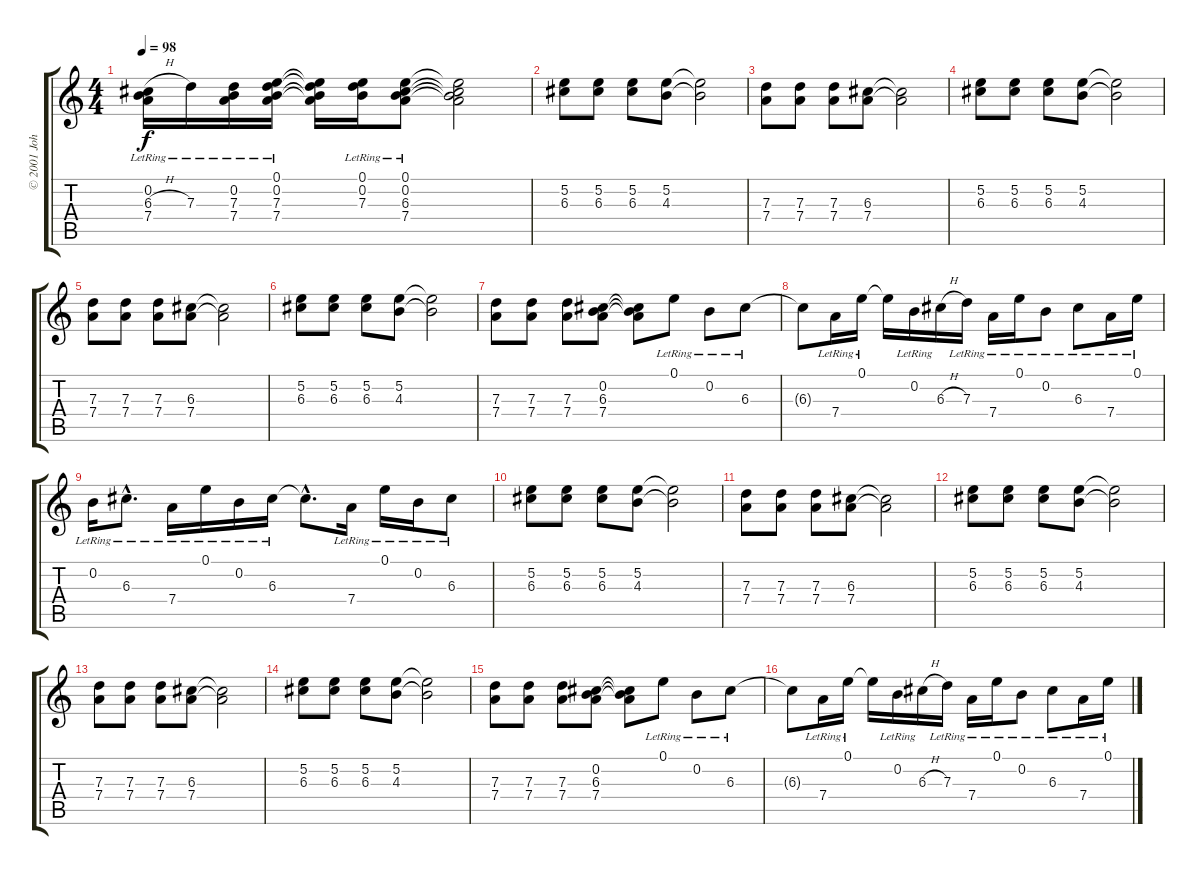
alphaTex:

\track ("© 2001 John Taylor" "© 2001 Joh") {instrument electricguitarclean}
\staff {score tabs}
\tuning (E4 B3 G3 D3 A2 E2) {hide}
\ts (4 4)
\tempo 98
\clef g2
\ks c
(0.2{lr} 6.3{h} 7.4{lr}).16{dy f instrument electricguitarclean} 7.3{lr}.16 (0.2{lr} 7.3{lr} 7.4{lr}).16 (0.1{lr} 0.2{lr} 7.3{lr} 7.4{lr}).16 (0.1{t} 0.2{t} 7.3{t} 7.4{t}).16 (0.1{lr} 0.2{lr} 7.3{lr}).16 (0.1{lr} 0.2{lr} 6.3{lr} 7.4{lr}).8 (0.1{t} 0.2{t} 6.3{t} 7.4{t}).2 |
(5.2 6.3).8 (5.2 6.3).8 (5.2 6.3).8 (5.2 4.3).8 (5.2{t} 4.3{t}).2 |
(7.3 7.4).8 (7.3 7.4).8 (7.3 7.4).8 (6.3 7.4).8 (6.3{t} 7.4{t}).2 |
(5.2 6.3).8 (5.2 6.3).8 (5.2 6.3).8 (5.2 4.3).8 (5.2{t} 4.3{t}).2 |
(7.3 7.4).8 (7.3 7.4).8 (7.3 7.4).8 (6.3 7.4).8 (6.3{t} 7.4{t}).2 |
(5.2 6.3).8 (5.2 6.3).8 (5.2 6.3).8 (5.2 4.3).8 (5.2{t} 4.3{t}).2 |
(7.3 7.4).8 (7.3 7.4).8 (7.3 7.4).8 (0.2 6.3 7.4).8 (0.2{t} 6.3{t} 7.4{t}).8 0.1{lr}.8 0.2{lr}.8 6.3{lr}.8 |
6.3{t}.8 7.4{lr}.16 0.1{lr}.16 0.1{t}.16 0.2{lr}.16 6.3{h}.16 7.3{lr}.16 7.4{lr}.16 0.1{lr}.16 0.2{lr}.8 6.3{lr}.8 7.4{lr}.16 0.1{lr}.16 |
0.2{lr}.16 6.3{hac lr}.8{d} 7.4{lr}.16 0.1{lr}.16 0.2{lr}.16 6.3{lr}.16 6.3{hac t}.8{d} 7.4{lr}.16 0.1{lr}.16 0.2{lr}.16 6.3{lr}.8 |
(5.2 6.3).8 (5.2 6.3).8 (5.2 6.3).8 (5.2 4.3).8 (5.2{t} 4.3{t}).2 |
(7.3 7.4).8 (7.3 7.4).8 (7.3 7.4).8 (6.3 7.4).8 (6.3{t} 7.4{t}).2 |
(5.2 6.3).8 (5.2 6.3).8 (5.2 6.3).8 (5.2 4.3).8 (5.2{t} 4.3{t}).2 |
(7.3 7.4).8 (7.3 7.4).8 (7.3 7.4).8 (6.3 7.4).8 (6.3{t} 7.4{t}).2 |
(5.2 6.3).8 (5.2 6.3).8 (5.2 6.3).8 (5.2 4.3).8 (5.2{t} 4.3{t}).2 |
(7.3 7.4).8 (7.3 7.4).8 (7.3 7.4).8 (0.2 6.3 7.4).8 (0.2{t} 6.3{t} 7.4{t}).8 0.1{lr}.8 0.2{lr}.8 6.3{lr}.8 |
6.3{t}.8 7.4{lr}.16 0.1{lr}.16 0.1{t}.16 0.2{lr}.16 6.3{h}.16 7.3{lr}.16 7.4{lr}.16 0.1{lr}.16 0.2{lr}.8 6.3{lr}.8 7.4{lr}.16 0.1{lr}.16
